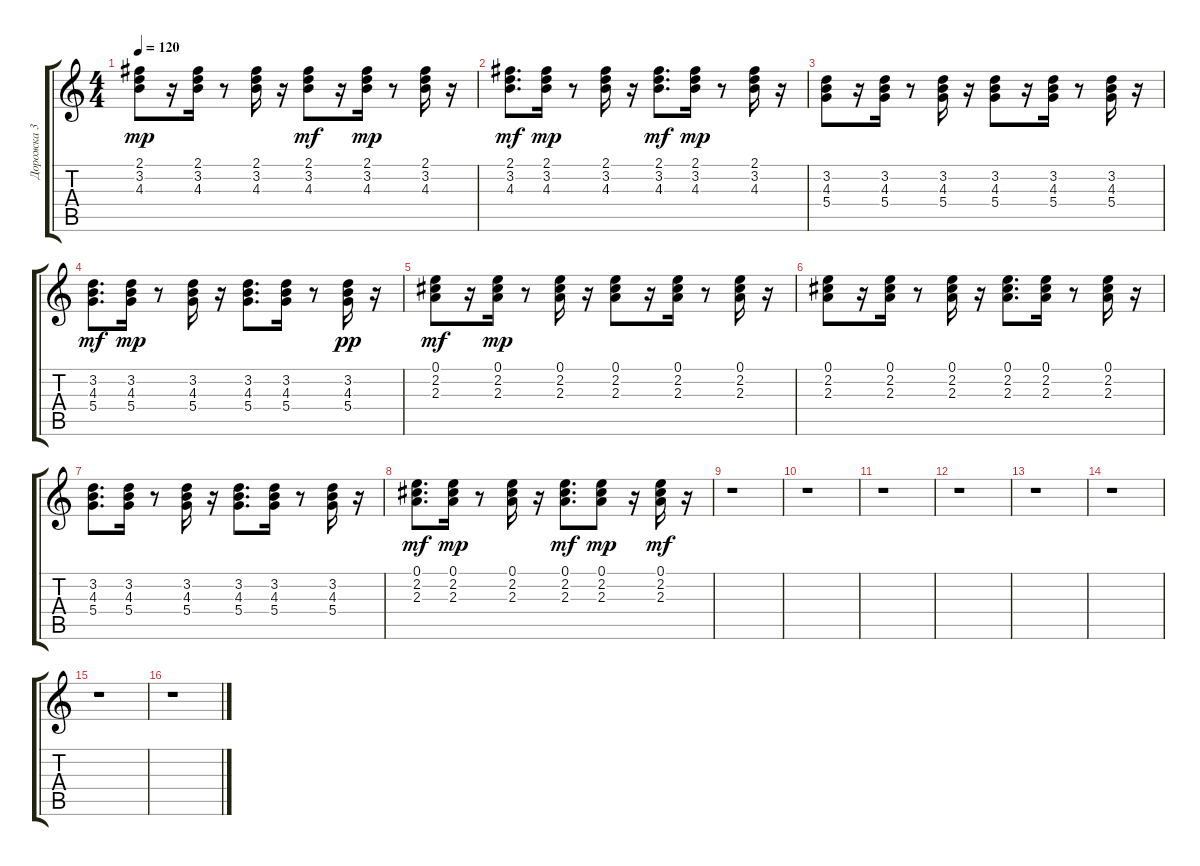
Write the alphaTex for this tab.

\track ("Дорожка 3" "Дорожка 3") {instrument acousticguitarsteel}
\staff {score tabs}
\tuning (E4 B3 G3 D3 A2 E2) {hide}
\ts (4 4)
\tempo 120
\clef g2
\ks c
(2.1 3.2 4.3).8{dy mp} r.16 (2.1 3.2 4.3).16 r.8 (2.1 3.2 4.3).16 r.16 (2.1 3.2 4.3).8{dy mf} r.16 (2.1 3.2 4.3).16{dy mp} r.8 (2.1 3.2 4.3).16 r.16 |
(2.1 3.2 4.3).8{d dy mf} (2.1 3.2 4.3).16{dy mp} r.8 (2.1 3.2 4.3).16 r.16 (2.1 3.2 4.3).8{d dy mf} (2.1 3.2 4.3).16{dy mp} r.8 (2.1 3.2 4.3).16 r.16 |
(3.2 4.3 5.4).8 r.16 (3.2 4.3 5.4).16 r.8 (3.2 4.3 5.4).16 r.16 (3.2 4.3 5.4).8 r.16 (3.2 4.3 5.4).16 r.8 (3.2 4.3 5.4).16 r.16 |
(3.2 4.3 5.4).8{d dy mf} (3.2 4.3 5.4).16{dy mp} r.8 (3.2 4.3 5.4).16 r.16 (3.2 4.3 5.4).8{d} (3.2 4.3 5.4).16 r.8 (3.2 4.3 5.4).16{dy pp} r.16 |
(0.1 2.2 2.3).8{dy mf} r.16 (0.1 2.2 2.3).16{dy mp} r.8 (0.1 2.2 2.3).16 r.16 (0.1 2.2 2.3).8 r.16 (0.1 2.2 2.3).16 r.8 (0.1 2.2 2.3).16 r.16 |
(0.1 2.2 2.3).8 r.16 (0.1 2.2 2.3).16 r.8 (0.1 2.2 2.3).16 r.16 (0.1 2.2 2.3).8{d} (0.1 2.2 2.3).16 r.8 (0.1 2.2 2.3).16 r.16 |
(3.2 4.3 5.4).8{d} (3.2 4.3 5.4).16 r.8 (3.2 4.3 5.4).16 r.16 (3.2 4.3 5.4).8{d} (3.2 4.3 5.4).16 r.8 (3.2 4.3 5.4).16 r.16 |
(0.1 2.2 2.3).8{d dy mf} (0.1 2.2 2.3).16{dy mp} r.8 (0.1 2.2 2.3).16 r.16 (0.1 2.2 2.3).8{d dy mf} (0.1 2.2 2.3).8{dy mp} r.16 (0.1 2.2 2.3).16{dy mf} r.16 |
r.1 |
r.1 |
r.1 |
r.1 |
r.1 |
r.1 |
r.1 |
r.1
